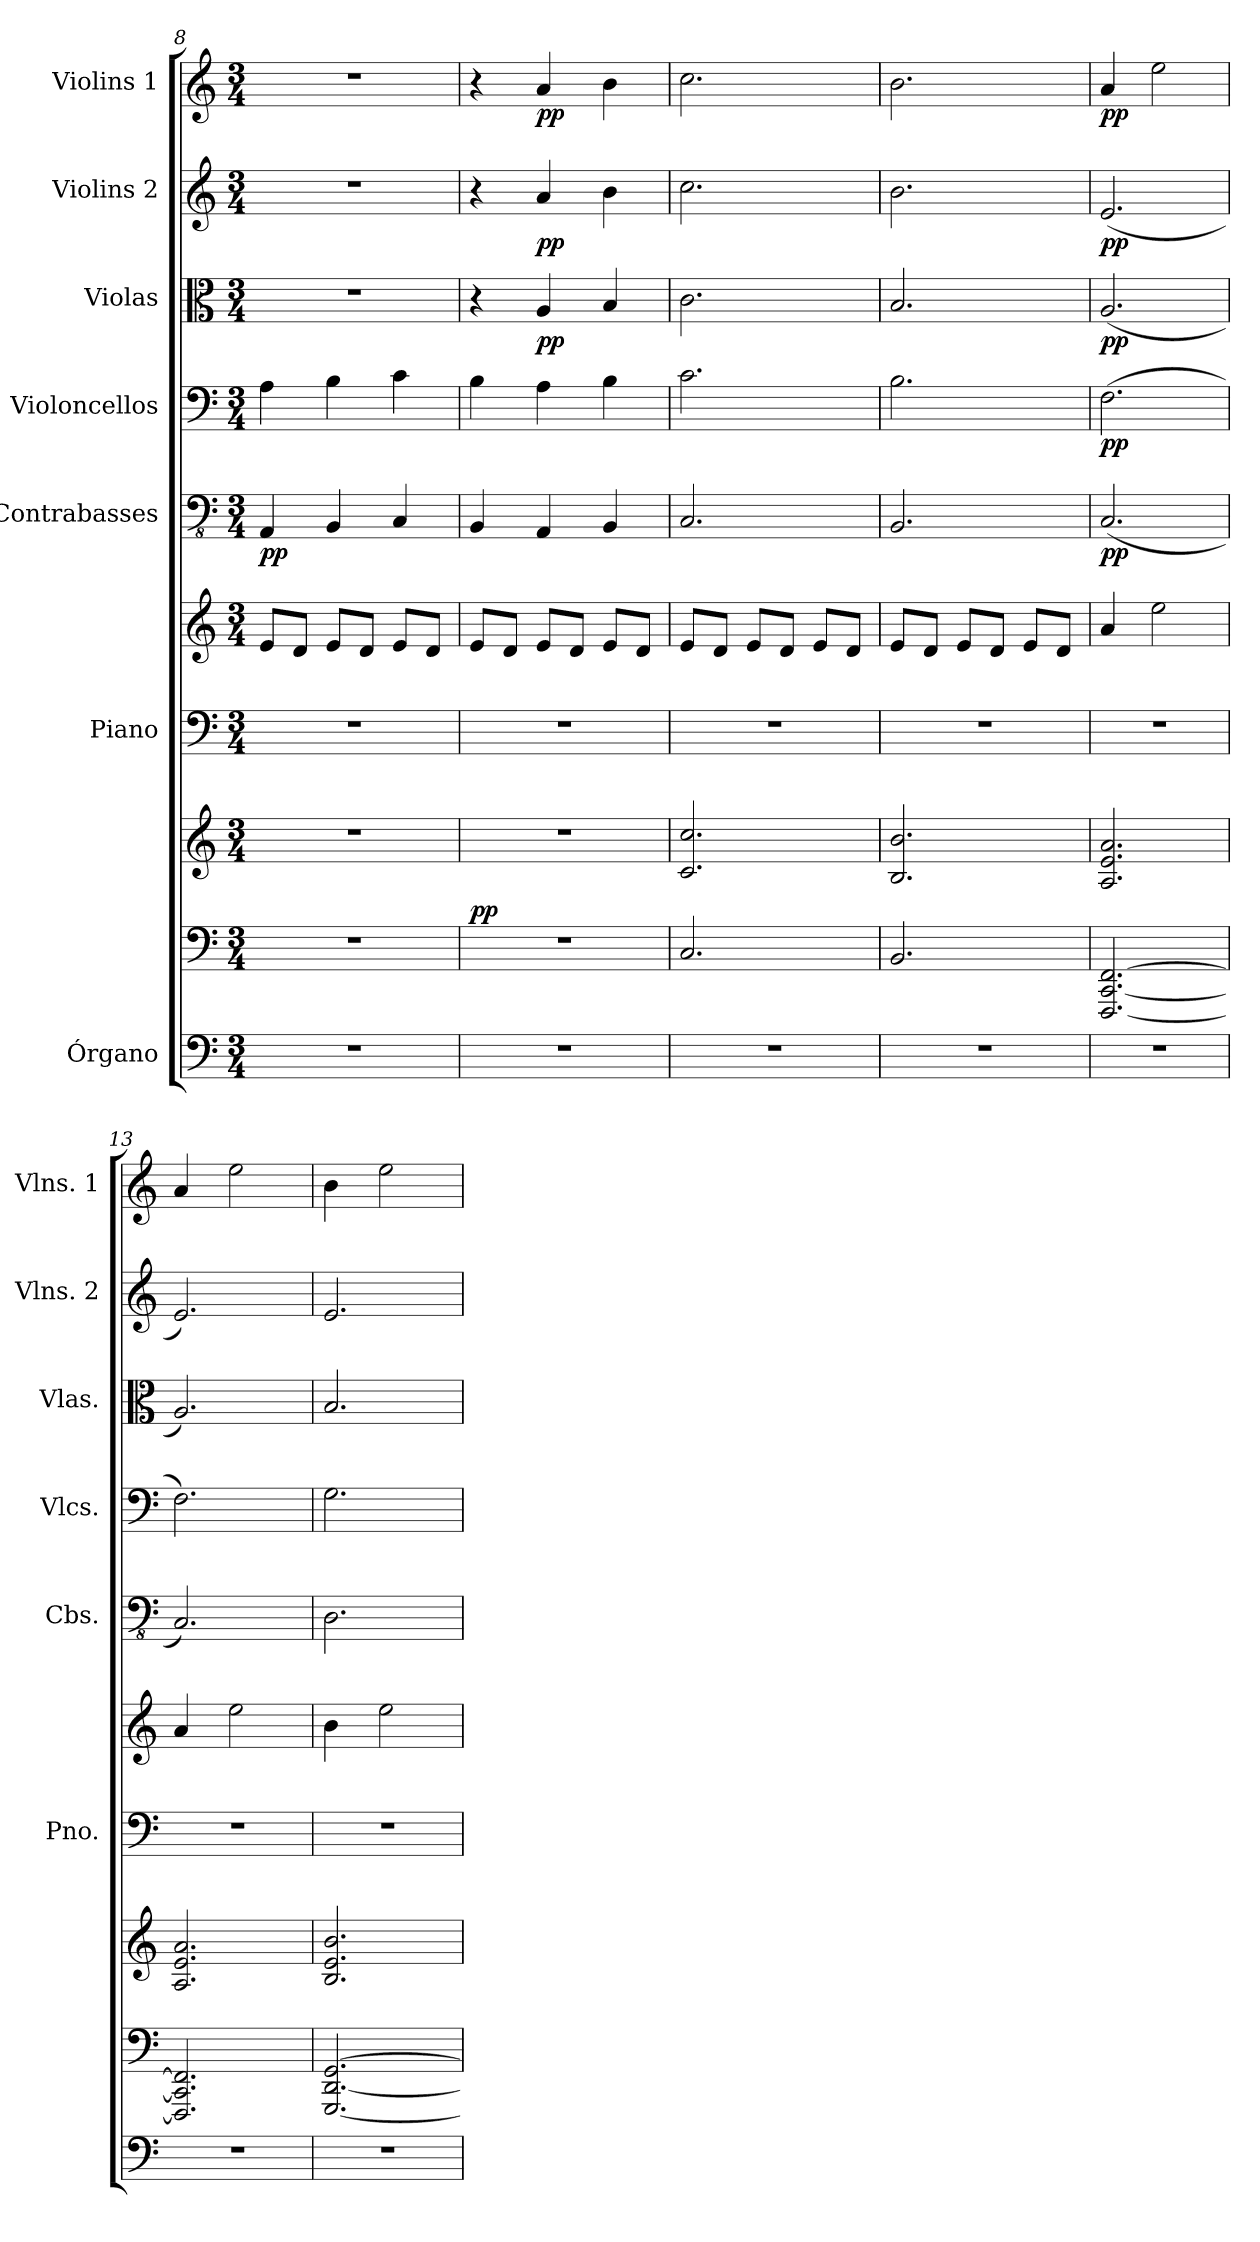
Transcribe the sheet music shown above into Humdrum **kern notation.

**kern	**kern	**kern	**dynam	**kern	**kern	**kern	**dynam	**kern	**dynam	**kern	**dynam	**kern	**dynam	**kern	**dynam
*part7	*part7	*part7	*part7	*part6	*part6	*part5	*part5	*part4	*part4	*part3	*part3	*part2	*part2	*part1	*part1
*staff10	*staff9	*staff8	*staff8/9/10	*staff7	*staff6	*staff5	*staff5	*staff4	*staff4	*staff3	*staff3	*staff2	*staff2	*staff1	*staff1
*I"Órgano	*	*	*	*I"Piano	*	*I"Contrabasses	*	*I"Violoncellos	*	*I"Violas	*	*I"Violins 2	*	*I"Violins 1	*
*	*	*	*	*I'Pno.	*	*I'Cbs.	*	*I'Vlcs.	*	*I'Vlas.	*	*I'Vlns. 2	*	*I'Vlns. 1	*
*clefF4	*clefF4	*clefG2	*	*clefF4	*clefG2	*clefFv4	*	*clefF4	*	*clefC3	*	*clefG2	*	*clefG2	*
*k[]	*k[]	*k[]	*	*k[]	*k[]	*k[]	*	*k[]	*	*k[]	*	*k[]	*	*k[]	*
*M3/4	*M3/4	*M3/4	*	*M3/4	*M3/4	*M3/4	*	*M3/4	*	*M3/4	*	*M3/4	*	*M3/4	*
=8	=8	=8	=8	=8	=8	=8	=8	=8	=8	=8	=8	=8	=8	=8	=8
!	!	!	!	!	!	!	!LO:DY:b	!	!	!	!	!	!	!	!
2.r	2.r	2.r	.	2.r	8e/L	4AAA/	pp	4A\	.	2.r	.	2.r	.	2.r	.
.	.	.	.	.	8d/J	.	.	.	.	.	.	.	.	.	.
.	.	.	.	.	8e/L	4BBB/	.	4B\	.	.	.	.	.	.	.
.	.	.	.	.	8d/J	.	.	.	.	.	.	.	.	.	.
.	.	.	.	.	8e/L	4CC/	.	4c\	.	.	.	.	.	.	.
.	.	.	.	.	8d/J	.	.	.	.	.	.	.	.	.	.
=9	=9	=9	=9	=9	=9	=9	=9	=9	=9	=9	=9	=9	=9	=9	=9
!	!	!	!LO:DY:a=2	!	!	!	!	!	!	!	!	!	!	!	!
2.r	2.r	2.r	pp	2.r	8e/L	4BBB/	.	4B\	.	4r	.	4r	.	4r	.
.	.	.	.	.	8d/J	.	.	.	.	.	.	.	.	.	.
!	!	!	!	!	!	!	!	!	!	!	!LO:DY:b	!	!LO:DY:b	!	!LO:DY:b
.	.	.	.	.	8e/L	4AAA/	.	4A\	.	4A/	pp	4a/	pp	4a/	pp
.	.	.	.	.	8d/J	.	.	.	.	.	.	.	.	.	.
.	.	.	.	.	8e/L	4BBB/	.	4B\	.	4B/	.	4b\	.	4b\	.
.	.	.	.	.	8d/J	.	.	.	.	.	.	.	.	.	.
=10	=10	=10	=10	=10	=10	=10	=10	=10	=10	=10	=10	=10	=10	=10	=10
2.r	2.C/	2.c/ 2.cc/	.	2.r	8e/L	2.CC/	.	2.c\	.	2.c\	.	2.cc\	.	2.cc\	.
.	.	.	.	.	8d/J	.	.	.	.	.	.	.	.	.	.
.	.	.	.	.	8e/L	.	.	.	.	.	.	.	.	.	.
.	.	.	.	.	8d/J	.	.	.	.	.	.	.	.	.	.
.	.	.	.	.	8e/L	.	.	.	.	.	.	.	.	.	.
.	.	.	.	.	8d/J	.	.	.	.	.	.	.	.	.	.
=11	=11	=11	=11	=11	=11	=11	=11	=11	=11	=11	=11	=11	=11	=11	=11
2.r	2.BB/	2.B/ 2.b/	.	2.r	8e/L	2.BBB/	.	2.B\	.	2.B/	.	2.b\	.	2.b\	.
.	.	.	.	.	8d/J	.	.	.	.	.	.	.	.	.	.
.	.	.	.	.	8e/L	.	.	.	.	.	.	.	.	.	.
.	.	.	.	.	8d/J	.	.	.	.	.	.	.	.	.	.
.	.	.	.	.	8e/L	.	.	.	.	.	.	.	.	.	.
.	.	.	.	.	8d/J	.	.	.	.	.	.	.	.	.	.
=12	=12	=12	=12	=12	=12	=12	=12	=12	=12	=12	=12	=12	=12	=12	=12
!	!	!	!	!	!	!	!LO:DY:b	!	!LO:DY:b	!	!LO:DY:b	!	!LO:DY:b	!	!LO:DY:b
2.r	[2.FFF/ [2.CC/ [2.FF/	2.A/ 2.e/ 2.a/	.	2.r	4a/	(2.CC/	pp	(2.F\	pp	(2.A/	pp	(2.e/	pp	4a/	pp
.	.	.	.	.	2ee\	.	.	.	.	.	.	.	.	2ee\	.
=13	=13	=13	=13	=13	=13	=13	=13	=13	=13	=13	=13	=13	=13	=13	=13
2.r	2.FFF/] 2.CC/] 2.FF/]	2.A/ 2.e/ 2.a/	.	2.r	4a/	2.CC/)	.	2.F\)	.	2.A/)	.	2.e/)	.	4a/	.
.	.	.	.	.	2ee\	.	.	.	.	.	.	.	.	2ee\	.
!!LO:PB:g=z
=14	=14	=14	=14	=14	=14	=14	=14	=14	=14	=14	=14	=14	=14	=14	=14
2.r	[2.GGG/ [2.DD/ [2.GG/	2.B/ 2.e/ 2.b/	.	2.r	4b\	2.DD\	.	2.G\	.	2.B/	.	2.e/	.	4b\	.
.	.	.	.	.	2ee\	.	.	.	.	.	.	.	.	2ee\	.
=	=	=	=	=	=	=	=	=	=	=	=	=	=	=	=
*-	*-	*-	*-	*-	*-	*-	*-	*-	*-	*-	*-	*-	*-	*-	*-
